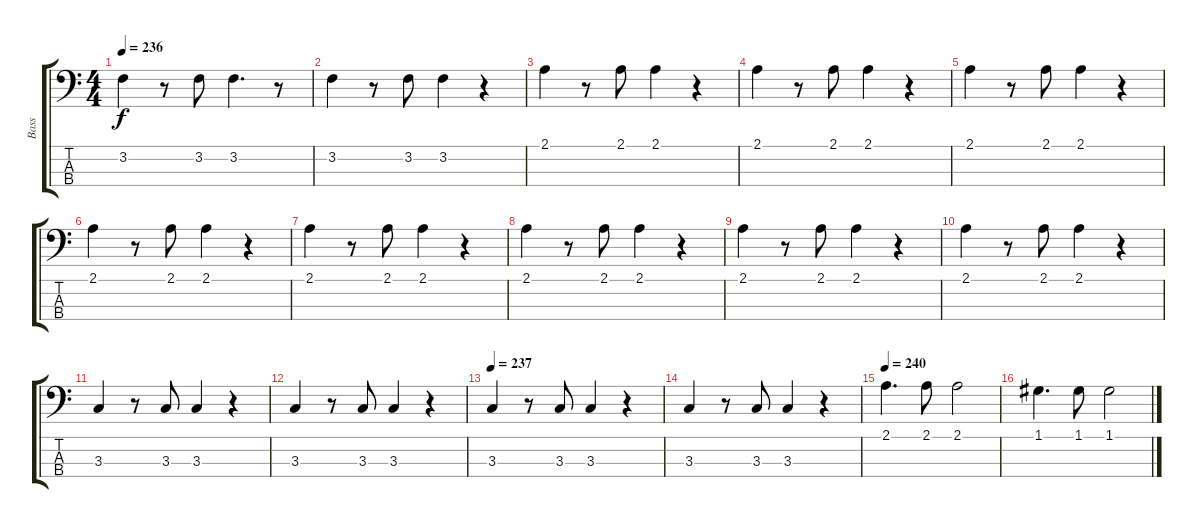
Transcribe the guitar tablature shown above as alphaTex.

\track ("Bass" "Bass") {instrument electricbassfinger}
\staff {score tabs}
\tuning (G2 D2 A1 E1) {hide}
\ts (4 4)
\tempo 236
\clef f4
\ks c
3.2.4{dy f} r.8 3.2.8 3.2.4{d} r.8 |
3.2.4 r.8 3.2.8 3.2.4 r.4 |
2.1.4 r.8 2.1.8 2.1.4 r.4 |
2.1.4 r.8 2.1.8 2.1.4 r.4 |
2.1.4 r.8 2.1.8 2.1.4 r.4 |
2.1.4 r.8 2.1.8 2.1.4 r.4 |
2.1.4 r.8 2.1.8 2.1.4 r.4 |
2.1.4 r.8 2.1.8 2.1.4 r.4 |
2.1.4 r.8 2.1.8 2.1.4 r.4 |
2.1.4 r.8 2.1.8 2.1.4 r.4 |
3.3.4 r.8 3.3.8 3.3.4 r.4 |
3.3.4 r.8 3.3.8 3.3.4 r.4 |
\tempo 237
3.3.4 r.8 3.3.8 3.3.4 r.4 |
3.3.4 r.8 3.3.8 3.3.4 r.4 |
\tempo 240
2.1.4{d} 2.1.8 2.1.2 |
1.1.4{d} 1.1.8 1.1.2
